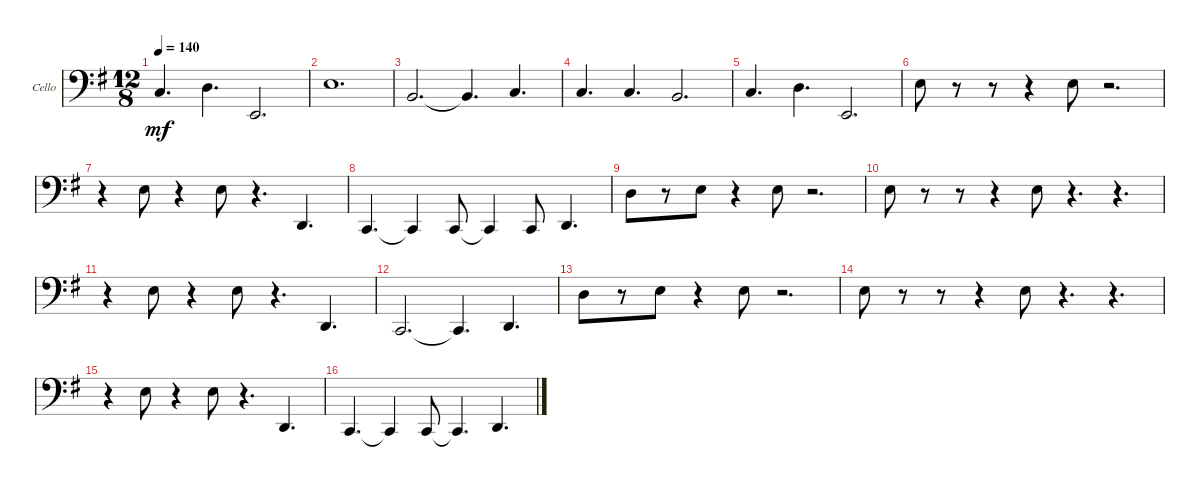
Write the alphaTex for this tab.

\defaultSystemsLayout 4
\bracketExtendMode groupsimilarinstruments
\firstSystemTrackNameOrientation horizontal
\otherSystemsTrackNameOrientation horizontal
\track ("Cello 2" "Cello") {instrument cello}
\staff {score}
\tuning (A3 D3 G2 C2)
\ts (12 8)
\tempo 140
\clef f4
\ks g
5.3.4{d dy mf} 0.2.4{d} 4.4.2{d} |
2.2.1{d} |
4.3.2{d} 4.3{t}.4{d} 5.3.4{d} |
5.3.4{d} 5.3.4{d} 4.3.2{d} |
5.3.4{d} 0.2.4{d} 4.4.2{d} |
2.2.8 r.8 r.8 r.4 2.2.8 r.2{d} |
r.4 2.2.8 r.4 2.2.8 r.4{d} 2.4.4{d} |
0.4.4{d} 0.4{t}.4 0.4.8 0.4{t}.4 0.4.8 2.4.4{d} |
0.2.8 r.8 2.2.8 r.4 2.2.8 r.2{d} |
2.2.8 r.8 r.8 r.4 2.2.8 r.4{d} r.4{d} |
r.4 2.2.8 r.4 2.2.8 r.4{d} 2.4.4{d} |
0.4.2{d} 0.4{t}.4{d} 2.4.4{d} |
0.2.8 r.8 2.2.8 r.4 2.2.8 r.2{d} |
2.2.8 r.8 r.8 r.4 2.2.8 r.4{d} r.4{d} |
r.4 2.2.8 r.4 2.2.8 r.4{d} 2.4.4{d} |
0.4.4{d} 0.4{t}.4 0.4.8 0.4{t}.4{d} 2.4.4{d}
